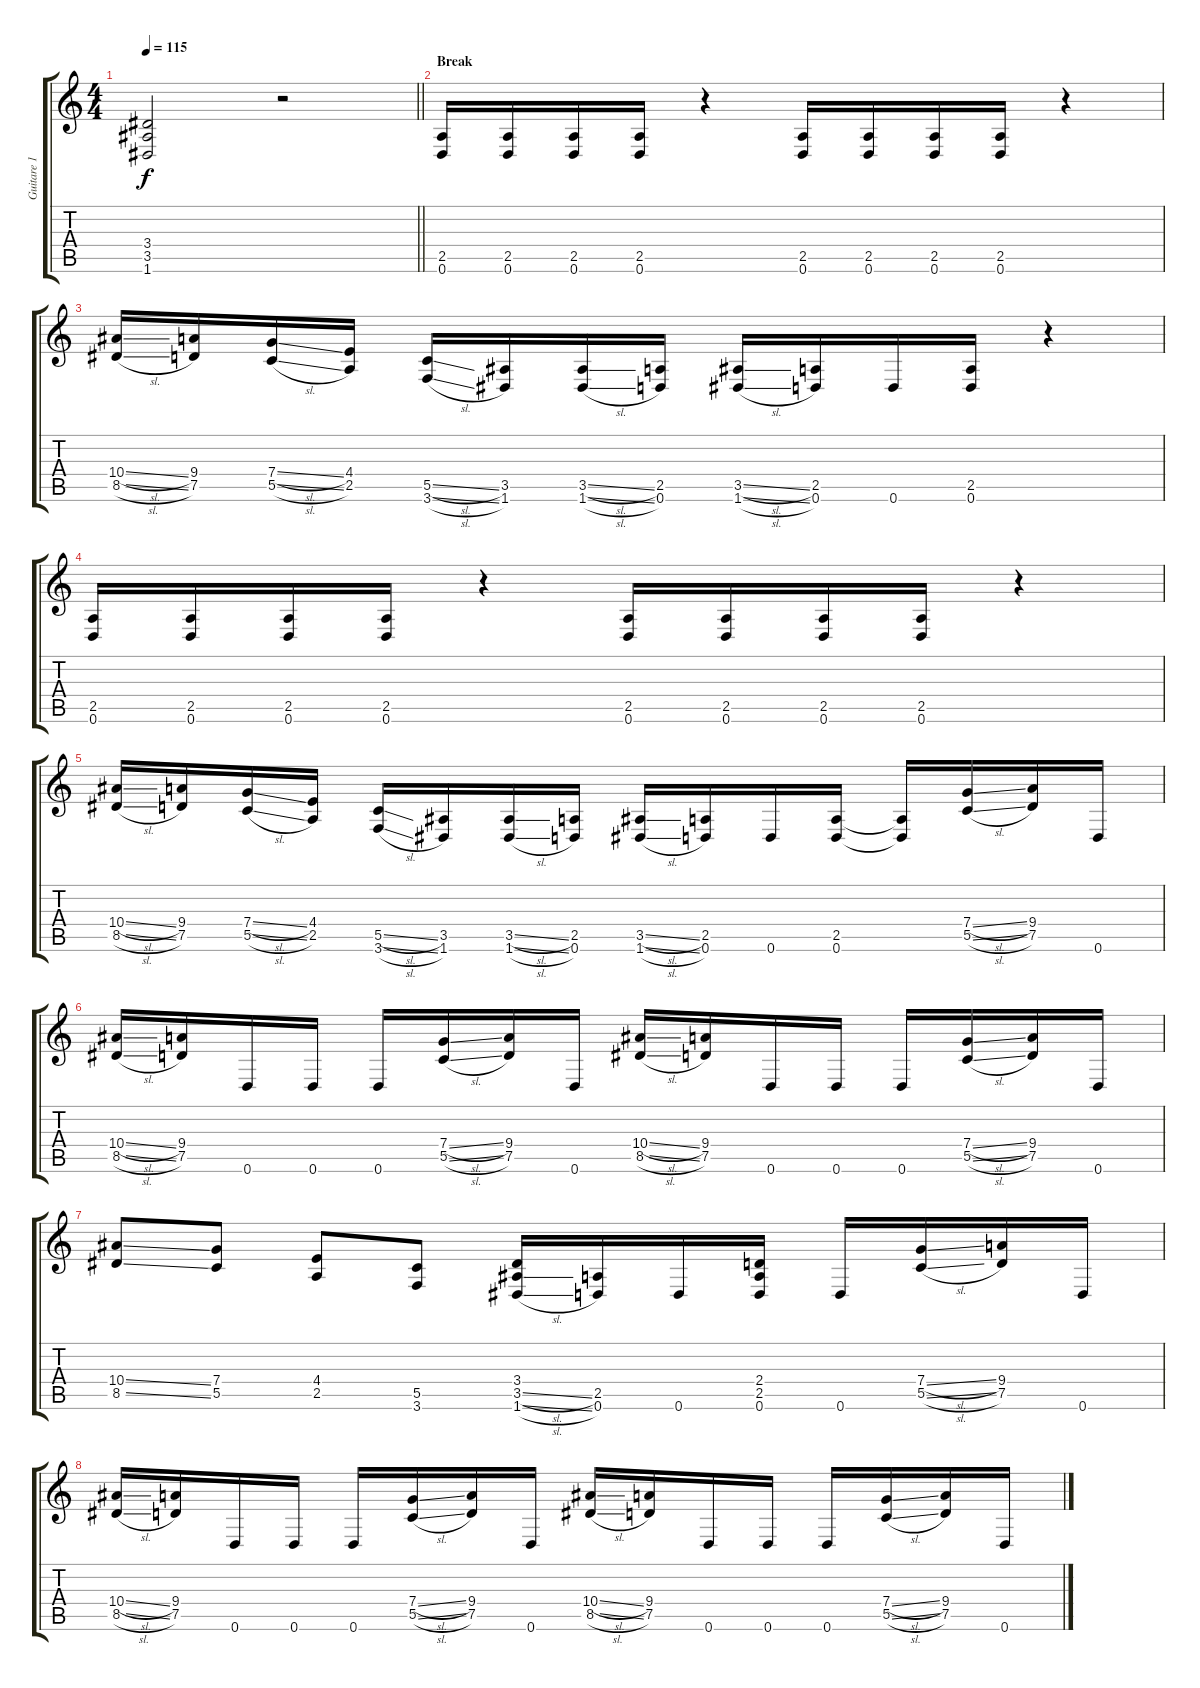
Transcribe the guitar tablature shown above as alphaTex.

\track ("Guitare 1" "Guitare 1") {instrument distortionguitar}
\staff {score tabs}
\tuning (D4 A3 F3 C3 G2 D2) {hide}
\ts (4 4)
\tempo 115
\clef g2
\barLineRight lightlight
\ks c
(3.4 3.5 1.6).2{dy f} r.2 |
\section ("" "Break")
(2.5 0.6).16 (2.5 0.6).16 (2.5 0.6).16 (2.5 0.6).16 r.4 (2.5 0.6).16 (2.5 0.6).16 (2.5 0.6).16 (2.5 0.6).16 r.4 |
(10.4{sl} 8.5{sl}).16 (9.4 7.5).16 (7.4{sl} 5.5{sl}).16 (4.4 2.5).16 (5.5{sl} 3.6{sl}).16 (3.5 1.6).16 (3.5{sl} 1.6{sl}).16 (2.5 0.6).16 (3.5{sl} 1.6{sl}).16 (2.5 0.6).16 0.6.16 (2.5 0.6).16 r.4 |
(2.5 0.6).16 (2.5 0.6).16 (2.5 0.6).16 (2.5 0.6).16 r.4 (2.5 0.6).16 (2.5 0.6).16 (2.5 0.6).16 (2.5 0.6).16 r.4 |
(10.4{sl} 8.5{sl}).16 (9.4 7.5).16 (7.4{sl} 5.5{sl}).16 (4.4 2.5).16 (5.5{sl} 3.6{sl}).16 (3.5 1.6).16 (3.5{sl} 1.6{sl}).16 (2.5 0.6).16 (3.5{sl} 1.6{sl}).16 (2.5 0.6).16 0.6.16 (2.5 0.6).16 (2.5{t} 0.6{t}).16 (7.4{sl} 5.5{sl}).16 (9.4 7.5).16 0.6.16 |
(10.4{sl} 8.5{sl}).16 (9.4 7.5).16 0.6.16 0.6.16 0.6.16 (7.4{sl} 5.5{sl}).16 (9.4 7.5).16 0.6.16 (10.4{sl} 8.5{sl}).16 (9.4 7.5).16 0.6.16 0.6.16 0.6.16 (7.4{sl} 5.5{sl}).16 (9.4 7.5).16 0.6.16 |
(10.4{ss} 8.5{ss}).8 (7.4 5.5).8 (4.4 2.5).8 (5.5 3.6).8 (3.4 3.5{sl} 1.6{sl}).16 (2.5 0.6).16 0.6.16 (2.4 2.5 0.6).16 0.6.16 (7.4{sl} 5.5{sl}).16 (9.4 7.5).16 0.6.16 |
(10.4{sl} 8.5{sl}).16 (9.4 7.5).16 0.6.16 0.6.16 0.6.16 (7.4{sl} 5.5{sl}).16 (9.4 7.5).16 0.6.16 (10.4{sl} 8.5{sl}).16 (9.4 7.5).16 0.6.16 0.6.16 0.6.16 (7.4{sl} 5.5{sl}).16 (9.4 7.5).16 0.6.16
